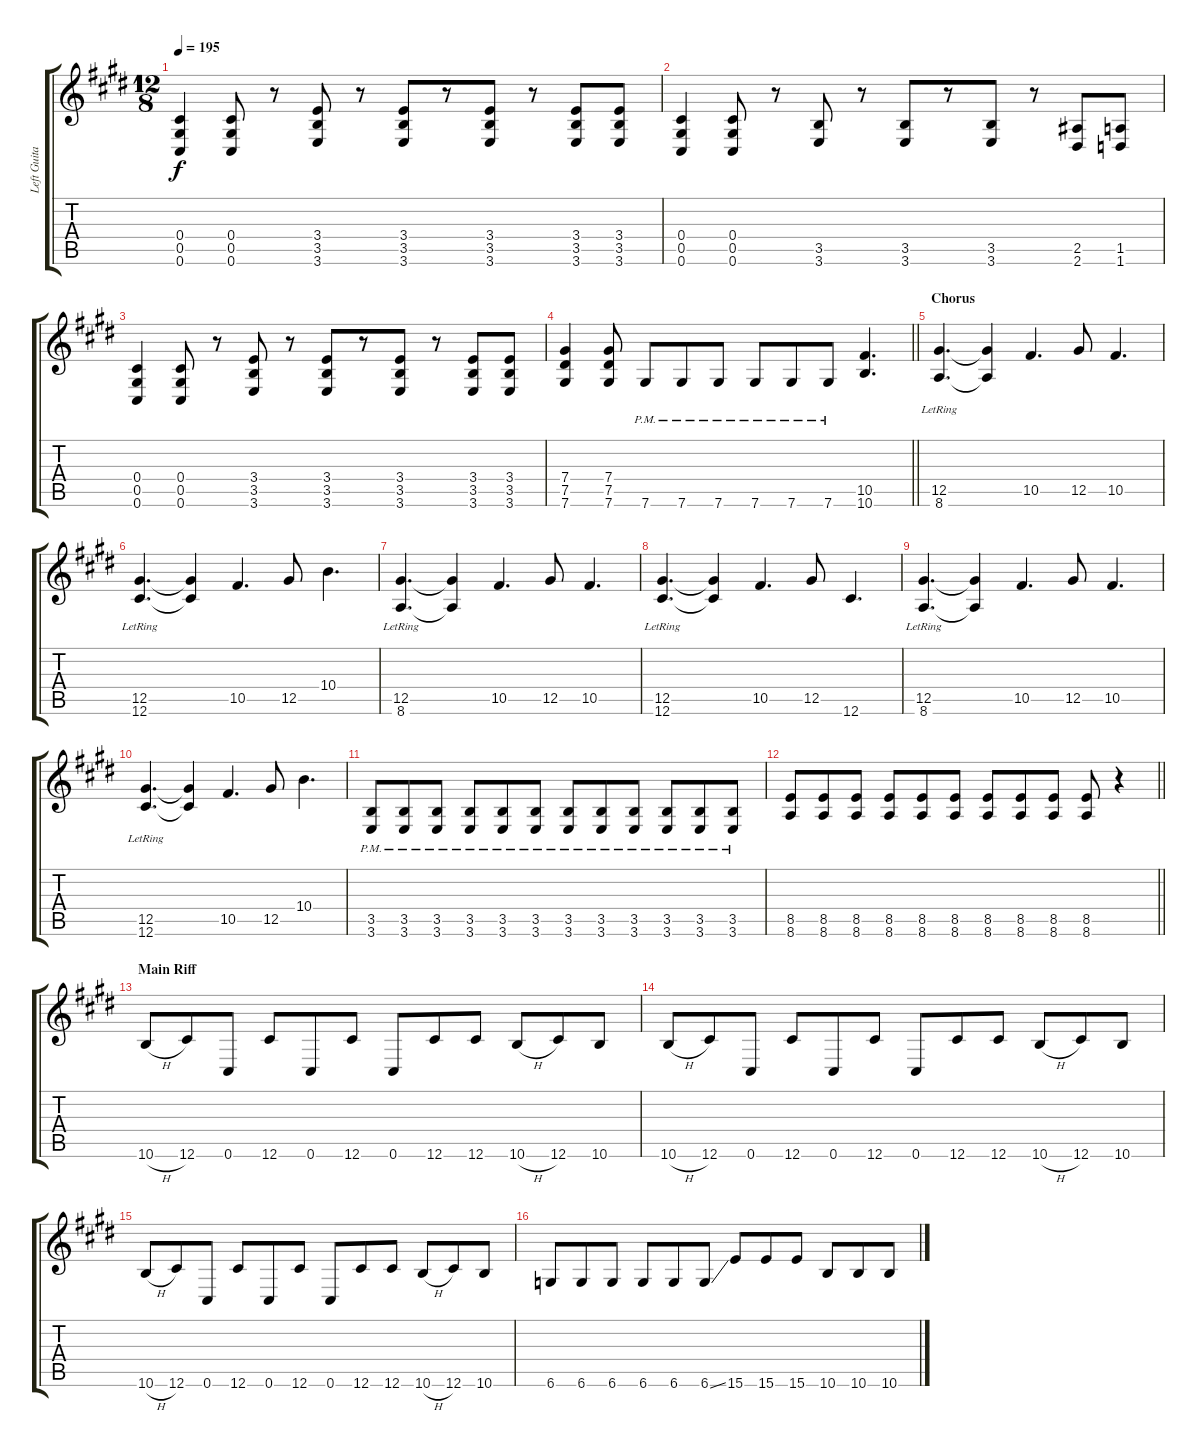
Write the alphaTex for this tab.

\track ("Left Guitar" "Left Guita") {instrument distortionguitar}
\staff {score tabs}
\tuning (Eb4 Bb3 Gb3 Db3 Ab2 Db2) {hide}
\ts (12 8)
\tempo 195
\clef g2
\ks e
(0.4 0.5 0.6).4{dy f} (0.4 0.5 0.6).8 r.8 (3.4 3.5 3.6).8 r.8 (3.4 3.5 3.6).8 r.8 (3.4 3.5 3.6).8 r.8 (3.4 3.5 3.6).8 (3.4 3.5 3.6).8 |
(0.4 0.5 0.6).4 (0.4 0.5 0.6).8 r.8 (3.5 3.6).8 r.8 (3.5 3.6).8 r.8 (3.5 3.6).8 r.8 (2.5 2.6).8 (1.5 1.6).8 |
(0.4 0.5 0.6).4 (0.4 0.5 0.6).8 r.8 (3.4 3.5 3.6).8 r.8 (3.4 3.5 3.6).8 r.8 (3.4 3.5 3.6).8 r.8 (3.4 3.5 3.6).8 (3.4 3.5 3.6).8 |
\barLineRight lightlight
(7.4 7.5 7.6).4 (7.4 7.5 7.6).8 7.6{pm}.8 7.6{pm}.8 7.6{pm}.8 7.6{pm}.8 7.6{pm}.8 7.6{pm}.8 (10.5 10.6).4{d} |
\section ("" "Chorus")
(12.5{lr} 8.6{lr}).4{d instrument overdrivenguitar} (12.5{t} 8.6{t}).4 10.5.4{d} 12.5.8 10.5.4{d} |
(12.5{lr} 12.6{lr}).4{d} (12.5{t} 12.6{t}).4 10.5.4{d} 12.5.8 10.4.4{d} |
(12.5{lr} 8.6{lr}).4{d} (12.5{t} 8.6{t}).4 10.5.4{d} 12.5.8 10.5.4{d} |
(12.5{lr} 12.6{lr}).4{d} (12.5{t} 12.6{t}).4 10.5.4{d} 12.5.8 12.6.4{d} |
(12.5{lr} 8.6{lr}).4{d} (12.5{t} 8.6{t}).4 10.5.4{d} 12.5.8 10.5.4{d} |
(12.5{lr} 12.6{lr}).4{d} (12.5{t} 12.6{t}).4 10.5.4{d} 12.5.8 10.4.4{d} |
(3.5{pm} 3.6{pm}).8{instrument distortionguitar} (3.5{pm} 3.6{pm}).8 (3.5{pm} 3.6{pm}).8 (3.5{pm} 3.6{pm}).8 (3.5{pm} 3.6{pm}).8 (3.5{pm} 3.6{pm}).8 (3.5{pm} 3.6{pm}).8 (3.5{pm} 3.6{pm}).8 (3.5{pm} 3.6{pm}).8 (3.5{pm} 3.6{pm}).8 (3.5{pm} 3.6{pm}).8 (3.5{pm} 3.6{pm}).8 |
\barLineRight lightlight
(8.5 8.6).8 (8.5 8.6).8 (8.5 8.6).8 (8.5 8.6).8 (8.5 8.6).8 (8.5 8.6).8 (8.5 8.6).8 (8.5 8.6).8 (8.5 8.6).8 (8.5 8.6).8 r.4 |
\section ("" "Main Riff")
10.6{h}.8 12.6.8 0.6.8 12.6.8 0.6.8 12.6.8 0.6.8 12.6.8 12.6.8 10.6{h}.8 12.6.8 10.6.8 |
10.6{h}.8 12.6.8 0.6.8 12.6.8 0.6.8 12.6.8 0.6.8 12.6.8 12.6.8 10.6{h}.8 12.6.8 10.6.8 |
10.6{h}.8 12.6.8 0.6.8 12.6.8 0.6.8 12.6.8 0.6.8 12.6.8 12.6.8 10.6{h}.8 12.6.8 10.6.8 |
6.6.8 6.6.8 6.6.8 6.6.8 6.6.8 6.6{ss}.8 15.6.8 15.6.8 15.6.8 10.6.8 10.6.8 10.6.8
